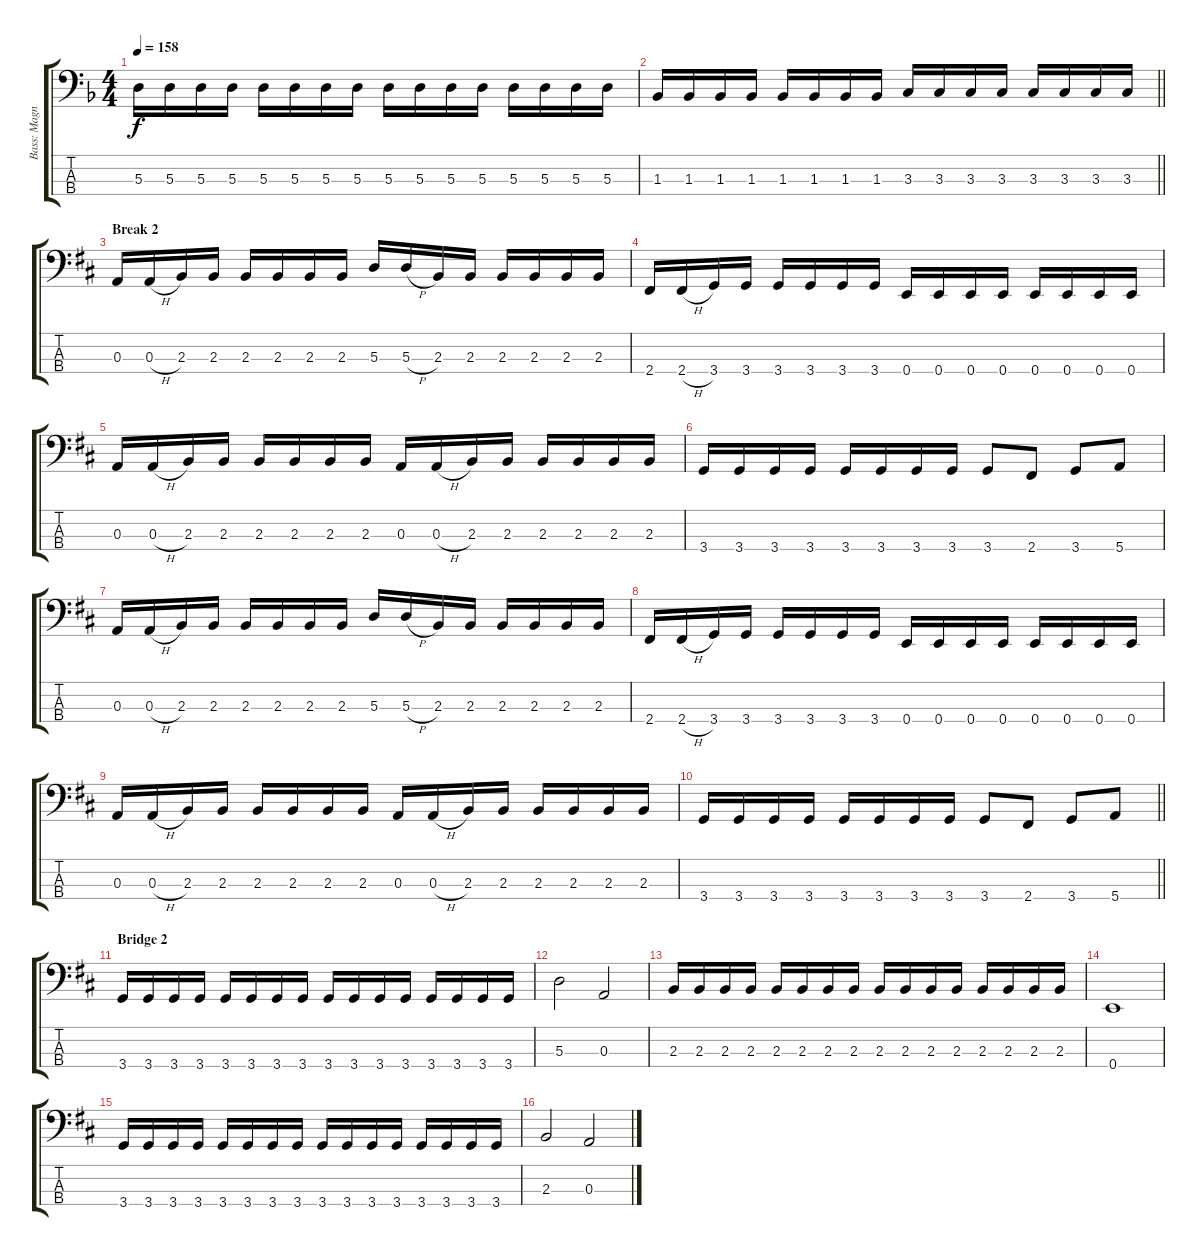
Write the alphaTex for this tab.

\track ("Bass: Magnus Ek" "Bass: Magn") {instrument electricbassfinger}
\staff {score tabs}
\tuning (G2 D2 A1 E1) {hide}
\ts (4 4)
\tempo 158
\clef f4
\ks dminor
5.3.16{dy f} 5.3.16 5.3.16 5.3.16 5.3.16 5.3.16 5.3.16 5.3.16 5.3.16 5.3.16 5.3.16 5.3.16 5.3.16 5.3.16 5.3.16 5.3.16 |
\barLineRight lightlight
1.3.16 1.3.16 1.3.16 1.3.16 1.3.16 1.3.16 1.3.16 1.3.16 3.3.16 3.3.16 3.3.16 3.3.16 3.3.16 3.3.16 3.3.16 3.3.16 |
\section ("" "Break 2")
\ks bminor
0.3.16 0.3{h}.16 2.3.16 2.3.16 2.3.16 2.3.16 2.3.16 2.3.16 5.3.16 5.3{h}.16 2.3.16 2.3.16 2.3.16 2.3.16 2.3.16 2.3.16 |
2.4.16 2.4{h}.16 3.4.16 3.4.16 3.4.16 3.4.16 3.4.16 3.4.16 0.4.16 0.4.16 0.4.16 0.4.16 0.4.16 0.4.16 0.4.16 0.4.16 |
0.3.16 0.3{h}.16 2.3.16 2.3.16 2.3.16 2.3.16 2.3.16 2.3.16 0.3.16 0.3{h}.16 2.3.16 2.3.16 2.3.16 2.3.16 2.3.16 2.3.16 |
3.4.16 3.4.16 3.4.16 3.4.16 3.4.16 3.4.16 3.4.16 3.4.16 3.4.8 2.4.8 3.4.8 5.4.8 |
0.3.16 0.3{h}.16 2.3.16 2.3.16 2.3.16 2.3.16 2.3.16 2.3.16 5.3.16 5.3{h}.16 2.3.16 2.3.16 2.3.16 2.3.16 2.3.16 2.3.16 |
2.4.16 2.4{h}.16 3.4.16 3.4.16 3.4.16 3.4.16 3.4.16 3.4.16 0.4.16 0.4.16 0.4.16 0.4.16 0.4.16 0.4.16 0.4.16 0.4.16 |
0.3.16 0.3{h}.16 2.3.16 2.3.16 2.3.16 2.3.16 2.3.16 2.3.16 0.3.16 0.3{h}.16 2.3.16 2.3.16 2.3.16 2.3.16 2.3.16 2.3.16 |
\barLineRight lightlight
3.4.16 3.4.16 3.4.16 3.4.16 3.4.16 3.4.16 3.4.16 3.4.16 3.4.8 2.4.8 3.4.8 5.4.8 |
\section ("" "Bridge 2")
3.4.16 3.4.16 3.4.16 3.4.16 3.4.16 3.4.16 3.4.16 3.4.16 3.4.16 3.4.16 3.4.16 3.4.16 3.4.16 3.4.16 3.4.16 3.4.16 |
5.3.2 0.3.2 |
2.3.16 2.3.16 2.3.16 2.3.16 2.3.16 2.3.16 2.3.16 2.3.16 2.3.16 2.3.16 2.3.16 2.3.16 2.3.16 2.3.16 2.3.16 2.3.16 |
0.4.1 |
3.4.16 3.4.16 3.4.16 3.4.16 3.4.16 3.4.16 3.4.16 3.4.16 3.4.16 3.4.16 3.4.16 3.4.16 3.4.16 3.4.16 3.4.16 3.4.16 |
2.3.2 0.3.2
